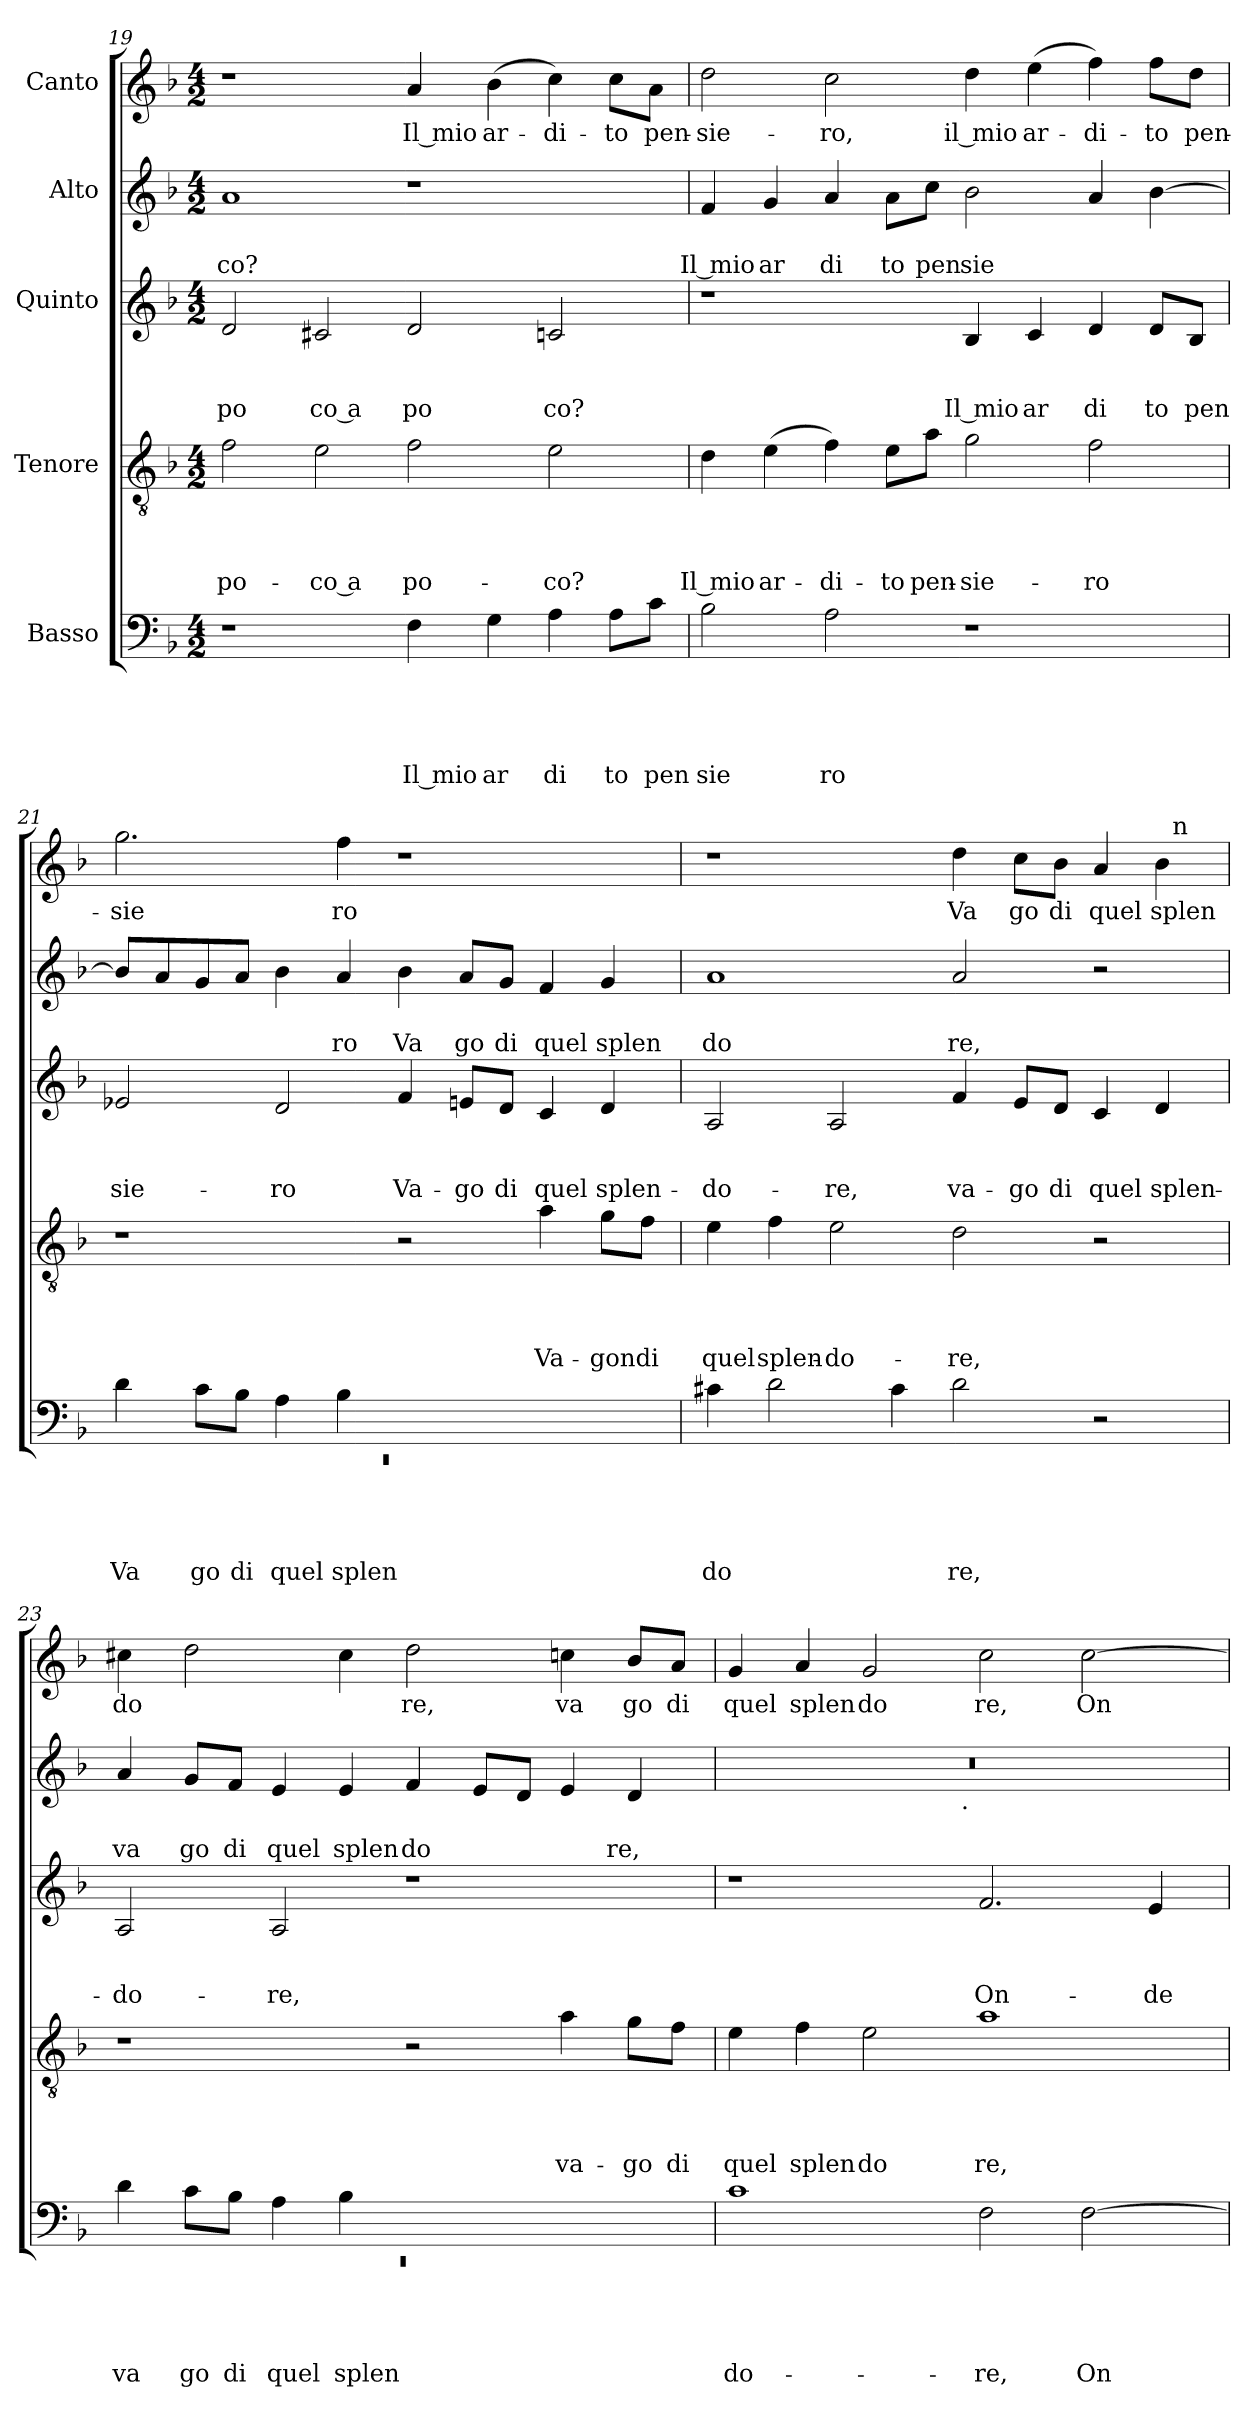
**kern	**text	**text	**text	**text	**text	**kern	**text	**text	**text	**text	**kern	**text	**text	**text	**kern	**text	**text	**kern	**text
*part5	*part5	*part5	*part5	*part5	*part5	*part4	*part4	*part4	*part4	*part4	*part3	*part3	*part3	*part3	*part2	*part2	*part2	*part1	*part1
*staff5	*staff5	*staff5	*staff5	*staff5	*staff5	*staff4	*staff4	*staff4	*staff4	*staff4	*staff3	*staff3	*staff3	*staff3	*staff2	*staff2	*staff2	*staff1	*staff1
*I"Basso	*	*	*	*	*	*I"Tenore	*	*	*	*	*I"Quinto	*	*	*	*I"Alto	*	*	*I"Canto	*
*clefF4	*	*	*	*	*	*clefGv2	*	*	*	*	*clefG2	*	*	*	*clefG2	*	*	*clefG2	*
*k[b-]	*	*	*	*	*	*k[b-]	*	*	*	*	*k[b-]	*	*	*	*k[b-]	*	*	*k[b-]	*
*F:	*	*	*	*	*	*F:	*	*	*	*	*F:	*	*	*	*F:	*	*	*F:	*
*M4/2	*	*	*	*	*	*M4/2	*	*	*	*	*M4/2	*	*	*	*M4/2	*	*	*M4/2	*
=19	=19	=19	=19	=19	=19	=19	=19	=19	=19	=19	=19	=19	=19	=19	=19	=19	=19	=19	=19
!	!	!	!	!	!	!	!	!	!	!LO:LY:b	!	!	!	!LO:LY:b	!	!	!LO:LY:b	!	!
1r	.	.	.	.	.	2f\	.	.	.	po-	2d/	.	.	po	1a	.	co?	1r	.
!	!	!	!	!	!	!	!	!	!	!LO:LY:b:rj	!	!	!	!LO:LY:b:rj	!	!	!	!	!
.	.	.	.	.	.	2e\	.	.	.	-co a	2c#X/	.	.	co a	.	.	.	.	.
!	!	!	!	!	!LO:LY:b	!	!	!	!	!LO:LY:b	!	!	!	!LO:LY:b	!	!	!	!	!LO:LY:b
4F\	.	.	.	.	Il mio	2f\	.	.	.	po-	2d/	.	.	po	1r	.	.	4a/	Il mio
!	!	!	!	!	!LO:LY:b	!	!	!	!	!	!	!	!	!	!	!	!	!	!LO:LY:b
4G\	.	.	.	.	ar	.	.	.	.	.	.	.	.	.	.	.	.	(<4b-\	ar-
!	!	!	!	!	!LO:LY:b	!	!	!	!	!LO:LY:b	!	!	!	!LO:LY:b	!	!	!	!	!LO:LY:b
4A\	.	.	.	.	di	2e\	.	.	.	-co?	2cn/	.	.	co?	.	.	.	4cc\)	-di-
!	!	!	!	!	!LO:LY:b	!	!	!	!	!	!	!	!	!	!	!	!	!	!LO:LY:b
8A\L	.	.	.	.	to	.	.	.	.	.	.	.	.	.	.	.	.	8cc\L	-to
!	!	!	!	!	!LO:LY:b	!	!	!	!	!	!	!	!	!	!	!	!	!	!LO:LY:b
8c\J	.	.	.	.	pen	.	.	.	.	.	.	.	.	.	.	.	.	8a\J	pen-
=20	=20	=20	=20	=20	=20	=20	=20	=20	=20	=20	=20	=20	=20	=20	=20	=20	=20	=20	=20
!	!	!	!	!	!LO:LY:b	!	!	!	!	!LO:LY:b	!	!	!	!	!	!	!LO:LY:b	!	!LO:LY:b
2B-\	.	.	.	.	sie	4d\	.	.	.	Il mio	1r	.	.	.	4f/	.	Il mio	2dd\	-sie-
!	!	!	!	!	!	!	!	!	!	!LO:LY:b	!	!	!	!	!	!	!LO:LY:b	!	!
.	.	.	.	.	.	(<4e\	.	.	.	ar-	.	.	.	.	4g/	.	ar	.	.
!	!	!	!	!	!LO:LY:b	!	!	!	!	!LO:LY:b	!	!	!	!	!	!	!LO:LY:b	!	!LO:LY:b
2A\	.	.	.	.	ro	4f\)	.	.	.	-di-	.	.	.	.	4a/	.	di	2cc\	-ro,
!	!	!	!	!	!	!	!	!	!	!LO:LY:b	!	!	!	!	!	!	!LO:LY:b	!	!
.	.	.	.	.	.	8e\L	.	.	.	-to	.	.	.	.	8a\L	.	to	.	.
!	!	!	!	!	!	!	!	!	!	!LO:LY:b	!	!	!	!	!	!	!LO:LY:b	!	!
.	.	.	.	.	.	8a\J	.	.	.	pen-	.	.	.	.	8cc\J	.	pen	.	.
!	!	!	!	!	!	!	!	!	!	!LO:LY:b	!	!	!	!LO:LY:b	!	!	!LO:LY:b	!	!LO:LY:b
1r	.	.	.	.	.	2g\	.	.	.	-sie-	4B-/	.	.	Il mio	2b-\	.	sie	4dd\	il mio
!	!	!	!	!	!	!	!	!	!	!	!	!	!	!LO:LY:b	!	!	!	!	!LO:LY:b
.	.	.	.	.	.	.	.	.	.	.	4c/	.	.	ar	.	.	.	(<4ee\	ar-
!	!	!	!	!	!	!	!	!	!	!LO:LY:b	!	!	!	!LO:LY:b	!	!	!	!	!LO:LY:b
.	.	.	.	.	.	2f\	.	.	.	-ro	4d/	.	.	di	4a/	.	.	4ff\)	-di-
!	!	!	!	!	!	!	!	!	!	!	!	!	!	!LO:LY:b	!	!	!	!	!LO:LY:b
.	.	.	.	.	.	.	.	.	.	.	8d/L	.	.	to	[<4b-\	.	.	8ff\L	-to
!	!	!	!	!	!	!	!	!	!	!	!	!	!	!LO:LY:b	!	!	!	!	!LO:LY:b
.	.	.	.	.	.	.	.	.	.	.	8B-/J	.	.	pen	.	.	.	8dd\J	pen-
!!LO:LB:g=z
=21	=21	=21	=21	=21	=21	=21	=21	=21	=21	=21	=21	=21	=21	=21	=21	=21	=21	=21	=21
*^	*	*	*	*	*	*	*	*	*	*	*	*	*	*	*	*	*	*	*
!	!LO:N:vis=1	!	!	!	!	!LO:LY:b	!	!	!	!	!	!	!	!	!LO:LY:b	!	!	!	!	!LO:LY:b
*	*^	*	*	*	*	*	*	*	*	*	*	*	*	*	*	*	*	*	*	*
0ryy	0rEE	4d\	.	.	.	.	Va	1r	.	.	.	.	2e-X/	.	.	sie-	8b-/L]	.	.	2.gg\	-sie
.	.	.	.	.	.	.	.	.	.	.	.	.	.	.	.	.	8a/	.	.	.	.
!	!	!	!	!	!	!	!LO:LY:b	!	!	!	!	!	!	!	!	!	!	!	!	!	!
.	.	8c\L	.	.	.	.	go	.	.	.	.	.	.	.	.	.	8g/	.	.	.	.
!	!	!	!	!	!	!	!LO:LY:b	!	!	!	!	!	!	!	!	!	!	!	!	!	!
.	.	8B-\J	.	.	.	.	di	.	.	.	.	.	.	.	.	.	8a/J	.	.	.	.
!	!	!	!	!	!	!	!LO:LY:b	!	!	!	!	!	!	!	!	!LO:LY:b	!	!	!	!	!
.	.	4A\	.	.	.	.	quel	.	.	.	.	.	2d/	.	.	-ro	4b-\	.	.	.	.
!	!	!	!	!	!	!	!LO:LY:b	!	!	!	!	!	!	!	!	!	!	!	!LO:LY:b	!	!LO:LY:b
.	.	4B-\	.	.	.	.	splen	.	.	.	.	.	.	.	.	.	4a/	.	ro	4ff\	ro
!	!	!	!	!	!	!	!	!	!	!	!	!	!	!	!	!LO:LY:b	!	!	!LO:LY:b	!	!
.	.	1ryy	.	.	.	.	.	2r	.	.	.	.	4f/	.	.	Va-	4b-\	.	Va	1r	.
!	!	!	!	!	!	!	!	!	!	!	!	!	!	!	!	!LO:LY:b	!	!	!LO:LY:b	!	!
.	.	.	.	.	.	.	.	.	.	.	.	.	8en/L	.	.	-go	8a/L	.	go	.	.
!	!	!	!	!	!	!	!	!	!	!	!	!	!	!	!	!LO:LY:b	!	!	!LO:LY:b	!	!
.	.	.	.	.	.	.	.	.	.	.	.	.	8d/J	.	.	di	8g/J	.	di	.	.
!	!	!	!	!	!	!	!	!	!	!	!	!LO:LY:b	!	!	!	!LO:LY:b	!	!	!LO:LY:b	!	!
.	.	.	.	.	.	.	.	4a\	.	.	.	Va-	4c/	.	.	quel	4f/	.	quel	.	.
!	!	!	!	!	!	!	!	!	!	!	!	!LO:LY:b:rj	!	!	!	!LO:LY:b	!	!	!LO:LY:b	!	!
.	.	.	.	.	.	.	.	8g\L	.	.	.	-gon	4d/	.	.	splen-	4g/	.	splen	.	.
!	!	!	!	!	!	!	!	!	!	!	!	!LO:LY:b	!	!	!	!	!	!	!	!	!
.	.	.	.	.	.	.	.	8f\J	.	.	.	di	.	.	.	.	.	.	.	.	.
*v	*v	*v	*	*	*	*	*	*	*	*	*	*	*	*	*	*	*	*	*	*	*
=22	=22	=22	=22	=22	=22	=22	=22	=22	=22	=22	=22	=22	=22	=22	=22	=22	=22	=22	=22
!	!	!	!	!	!LO:LY:b	!	!	!	!	!LO:LY:b	!	!	!	!LO:LY:b	!	!	!LO:LY:b	!	!
*	*	*	*	*	*	*	*	*	*	*	*	*	*	*	*	*	*	*^	*
4c#X\	.	.	.	.	do	4e\	.	.	.	quel	2A/	.	.	-do-	1a	.	do	1r	1ryy	.
!	!	!	!	!	!	!	!	!	!	!LO:LY:b	!	!	!	!	!	!	!	!	!	!
2d\	.	.	.	.	.	4f\	.	.	.	splen-	.	.	.	.	.	.	.	.	.	.
!	!	!	!	!	!	!	!	!	!	!LO:LY:b	!	!	!	!LO:LY:b	!	!	!	!	!	!
.	.	.	.	.	.	2e\	.	.	.	-do-	2A/	.	.	-re,	.	.	.	.	.	.
4c#\	.	.	.	.	.	.	.	.	.	.	.	.	.	.	.	.	.	.	.	.
!	!	!	!	!	!LO:LY:b	!	!	!	!	!LO:LY:b	!	!	!	!LO:LY:b	!	!	!LO:LY:b	!	!	!LO:LY:b
2d\	.	.	.	.	re,	2d\	.	.	.	-re,	4f/	.	.	va-	2a/	.	re,	4dd\	2ryy	Va
!	!	!	!	!	!	!	!	!	!	!	!	!	!	!LO:LY:b	!	!	!	!	!	!LO:LY:b
.	.	.	.	.	.	.	.	.	.	.	8e/L	.	.	-go	.	.	.	8cc\L	.	go
!	!	!	!	!	!	!	!	!	!	!	!	!	!	!LO:LY:b	!	!	!	!	!	!LO:LY:b
.	.	.	.	.	.	.	.	.	.	.	8d/J	.	.	di	.	.	.	8b-\J	.	di
!	!	!	!	!	!	!	!	!	!	!	!	!	!	!LO:LY:b	!	!	!	!	!	!LO:LY:b
2r	.	.	.	.	.	2r	.	.	.	.	4c/	.	.	quel	2r	.	.	4a/	4ryy	quel
!	!	!	!	!	!	!	!	!	!	!	!	!	!	!LO:LY:b	!	!	!	!	!	!LO:LY:b
.	.	.	.	.	.	.	.	.	.	.	4d/	.	.	splen-	.	.	.	4b-\	32ryy	splen
!	!	!	!	!	!	!	!	!	!	!	!	!	!	!	!	!	!	!	!LO:TX:a:t=n	!
.	.	.	.	.	.	.	.	.	.	.	.	.	.	.	.	.	.	.	8..ryy	.
=23	=23	=23	=23	=23	=23	=23	=23	=23	=23	=23	=23	=23	=23	=23	=23	=23	=23	=23	=23	=23
*^	*	*	*	*	*	*	*	*	*	*	*	*	*	*	*	*	*	*	*	*
!	!LO:N:vis=1	!	!	!	!	!LO:LY:b	!	!	!	!	!	!	!	!	!LO:LY:b	!	!	!LO:LY:b	!	!	!LO:LY:b
*	*^	*	*	*	*	*	*	*	*	*	*	*	*	*	*	*	*	*	*v	*v	*
0ryy	0rEE	4d\	.	.	.	.	va	1r	.	.	.	.	2A/	.	.	-do-	4a/	.	va	4cc#X\	do
!	!	!	!	!	!	!	!LO:LY:b	!	!	!	!	!	!	!	!	!	!	!	!LO:LY:b	!	!
.	.	8c\L	.	.	.	.	go	.	.	.	.	.	.	.	.	.	8g/L	.	go	2dd\	.
!	!	!	!	!	!	!	!LO:LY:b	!	!	!	!	!	!	!	!	!	!	!	!LO:LY:b	!	!
.	.	8B-\J	.	.	.	.	di	.	.	.	.	.	.	.	.	.	8f/J	.	di	.	.
!	!	!	!	!	!	!	!LO:LY:b	!	!	!	!	!	!	!	!	!LO:LY:b	!	!	!LO:LY:b	!	!
.	.	4A\	.	.	.	.	quel	.	.	.	.	.	2A/	.	.	-re,	4e/	.	quel	.	.
!	!	!	!	!	!	!	!LO:LY:b	!	!	!	!	!	!	!	!	!	!	!	!LO:LY:b	!	!
.	.	4B-\	.	.	.	.	splen	.	.	.	.	.	.	.	.	.	4e/	.	splen	4cc#\	.
!	!	!	!	!	!	!	!	!	!	!	!	!	!	!	!	!	!	!	!LO:LY:b	!	!LO:LY:b
.	.	1ryy	.	.	.	.	.	2r	.	.	.	.	1r	.	.	.	4f/	.	do	2dd\	re,
.	.	.	.	.	.	.	.	.	.	.	.	.	.	.	.	.	8e/L	.	.	.	.
.	.	.	.	.	.	.	.	.	.	.	.	.	.	.	.	.	8d/J	.	.	.	.
!	!	!	!	!	!	!	!	!	!	!	!	!LO:LY:b	!	!	!	!	!	!	!	!	!LO:LY:b
.	.	.	.	.	.	.	.	4a\	.	.	.	va-	.	.	.	.	4e/	.	.	4ccn\	va
!	!	!	!	!	!	!	!	!	!	!	!	!LO:LY:b	!	!	!	!	!	!	!LO:LY:b	!	!LO:LY:b
.	.	.	.	.	.	.	.	8g\L	.	.	.	-go	.	.	.	.	4d/	.	re,	8b-/L	go
!	!	!	!	!	!	!	!	!	!	!	!	!LO:LY:b	!	!	!	!	!	!	!	!	!LO:LY:b
.	.	.	.	.	.	.	.	8f\J	.	.	.	di	.	.	.	.	.	.	.	8a/J	di
*v	*v	*v	*	*	*	*	*	*	*	*	*	*	*	*	*	*	*	*	*	*	*
!!LO:PB:g=z
=24	=24	=24	=24	=24	=24	=24	=24	=24	=24	=24	=24	=24	=24	=24	=24	=24	=24	=24	=24
!	!	!	!	!	!LO:LY:b	!	!	!	!	!LO:LY:b	!	!	!	!	!	!	!	!	!LO:LY:b
*	*	*	*	*	*	*	*	*	*	*	*	*	*	*	*^	*	*	*	*
1c	.	.	.	.	do-	4e\	.	.	.	quel	1r	.	.	.	0r	2ryy	.	.	4g/	quel
!	!	!	!	!	!	!	!	!	!	!LO:LY:b	!	!	!	!	!	!	!	!	!	!LO:LY:b
.	.	.	.	.	.	4f\	.	.	.	splen	.	.	.	.	.	.	.	.	4a/	splen
!	!	!	!	!	!	!	!	!	!	!LO:LY:b	!	!	!	!	!	!	!	!	!	!LO:LY:b
.	.	.	.	.	.	2e\	.	.	.	do	.	.	.	.	.	4...ryy	.	.	2g/	do
!	!	!	!	!	!	!	!	!	!	!	!	!	!	!	!	!LO:TX:b:t=.	!	!	!	!
.	.	.	.	.	.	.	.	.	.	.	.	.	.	.	.	1ryy	.	.	.	.
!	!	!	!	!	!LO:LY:b	!	!	!	!	!LO:LY:b	!	!	!	!LO:LY:b	!	!	!	!	!	!LO:LY:b
2F\	.	.	.	.	-re,	1a	.	.	.	re,	2.f/	.	.	On-	.	.	.	.	2cc\	re,
!	!	!	!	!	!LO:LY:b	!	!	!	!	!	!	!	!	!	!	!	!	!	!	!LO:LY:b
[>2F\	.	.	.	.	On-	.	.	.	.	.	.	.	.	.	.	.	.	.	[>2cc\	On
!	!	!	!	!	!	!	!	!	!	!	!	!	!	!LO:LY:b	!	!	!	!	!	!
.	.	.	.	.	.	.	.	.	.	.	4e/	.	.	-de	.	.	.	.	.	.
.	.	.	.	.	.	.	.	.	.	.	.	.	.	.	.	32ryy	.	.	.	.
*	*	*	*	*	*	*	*	*	*	*	*	*	*	*	*v	*v	*	*	*	*
=	=	=	=	=	=	=	=	=	=	=	=	=	=	=	=	=	=	=	=
*-	*-	*-	*-	*-	*-	*-	*-	*-	*-	*-	*-	*-	*-	*-	*-	*-	*-	*-	*-
